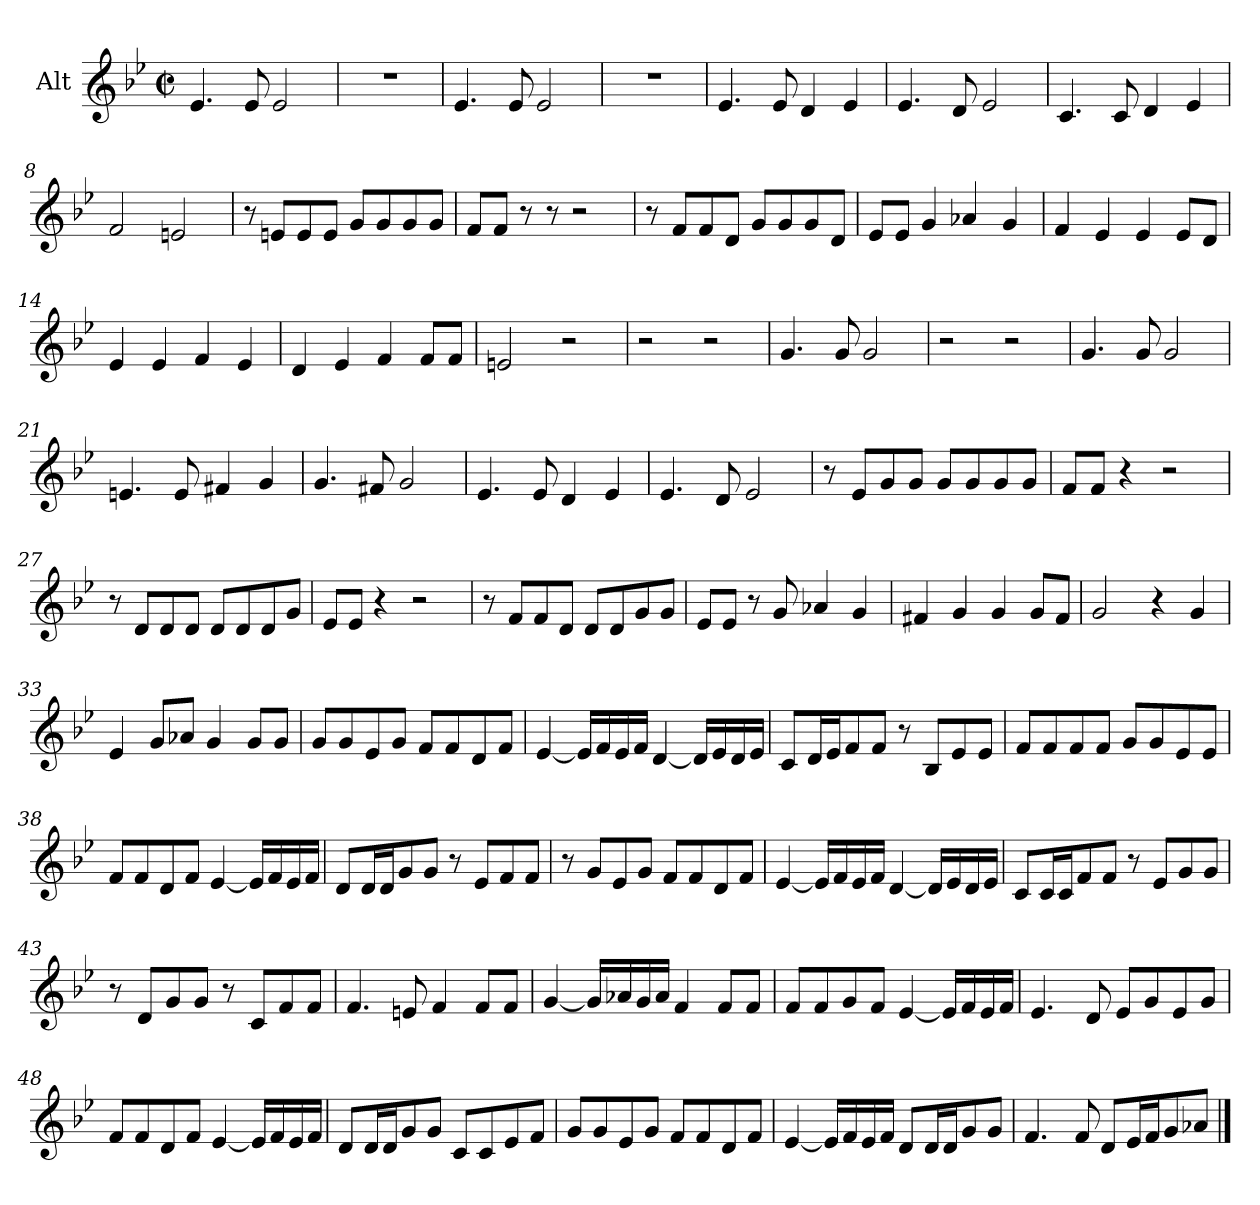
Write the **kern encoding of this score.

**kern
*part1
*staff1
*I"Alt
*I'A
*clefG2
*k[b-e-]
*M2/2
*met(c|)
=1
4.e-/
8e-/
2e-/
=2
1r
=3
4.e-/
8e-/
2e-/
=4
1r
=5
4.e-/
8e-/
4d/
4e-/
=6
4.e-/
8d/
2e-/
=7
4.c/
8c/
4d/
4e-/
=8
2f/
2en/
=9
8r
8en/L
8e/
8e/J
8g/L
8g/
8g/
8g/J
!!LO:LB:g=z
=10
8f/L
8f/J
8r
8r
2r
=11
8r
8f/L
8f/
8d/J
8g/L
8g/
8g/
8d/J
=12
8e-/L
8e-/J
4g/
4a-X/
4g/
=13
4f/
4e-/
4e-/
8e-/L
8d/J
=14
4e-/
4e-/
4f/
4e-/
=15
4d/
4e-/
4f/
8f/L
8f/J
=16
2en/
2r
=17
2r
2r
!!LO:LB:g=z
=18
4.g/
8g/
2g/
=19
2r
2r
=20
4.g/
8g/
2g/
=21
4.en/
8e/
4f#X/
4g/
=22
4.g/
8f#X/
2g/
=23
4.e-/
8e-/
4d/
4e-/
=24
4.e-/
8d/
2e-/
=25
8r
8e-/L
8g/
8g/J
8g/L
8g/
8g/
8g/J
!!LO:LB:g=z
=26
8f/L
8f/J
4r
2r
=27
8r
8d/L
8d/
8d/J
8d/L
8d/
8d/
8g/J
=28
8e-/L
8e-/J
4r
2r
=29
8r
8f/L
8f/
8d/J
8d/L
8d/
8g/
8g/J
=30
8e-/L
8e-/J
8r
8g/
4a-X/
4g/
=31
4f#X/
4g/
4g/
8g/L
8f#/J
=32
2g/
4r
4g/
!!LO:LB:g=z
=33
4e-/
8g/L
8a-X/J
4g/
8g/L
8g/J
=34
8g/L
8g/
8e-/
8g/J
8f/L
8f/
8d/
8f/J
=35
[4e-/
16e-/LL]
16f/
16e-/
16f/JJ
[4d/
16d/LL]
16e-/
16d/
16e-/JJ
=36
8c/L
16d/L
16e-/J
8f/
8f/J
8r
8B-/L
8e-/
8e-/J
=37
8f/L
8f/
8f/
8f/J
8g/L
8g/
8e-/
8e-/J
!!LO:LB:g=z
=38
8f/L
8f/
8d/
8f/J
[4e-/
16e-/LL]
16f/
16e-/
16f/JJ
=39
8d/L
16d/L
16d/J
8g/
8g/J
8r
8e-/L
8f/
8f/J
=40
8r
8g/L
8e-/
8g/J
8f/L
8f/
8d/
8f/J
=41
[4e-/
16e-/LL]
16f/
16e-/
16f/JJ
[4d/
16d/LL]
16e-/
16d/
16e-/JJ
=42
8c/L
16c/L
16c/J
8f/
8f/J
8r
8e-/L
8g/
8g/J
!!LO:LB:g=z
=43
8r
8d/L
8g/
8g/J
8r
8c/L
8f/
8f/J
=44
4.f/
8en/
4f/
8f/L
8f/J
=45
[4g/
16g/LL]
16a-X/
16g/
16a-/JJ
4f/
8f/L
8f/J
=46
8f/L
8f/
8g/
8f/J
[4e-/
16e-/LL]
16f/
16e-/
16f/JJ
=47
4.e-/
8d/
8e-/L
8g/
8e-/
8g/J
!!LO:LB:g=z
=48
8f/L
8f/
8d/
8f/J
[4e-/
16e-/LL]
16f/
16e-/
16f/JJ
=49
8d/L
16d/L
16d/J
8g/
8g/J
8c/L
8c/
8e-/
8f/J
=50
8g/L
8g/
8e-/
8g/J
8f/L
8f/
8d/
8f/J
=51
[4e-/
16e-/LL]
16f/
16e-/
16f/JJ
8d/L
16d/L
16d/J
8g/
8g/J
=52
4.f/
8f/
8d/L
16e-/L
16f/J
8g/
8a-X/J
==
*-
